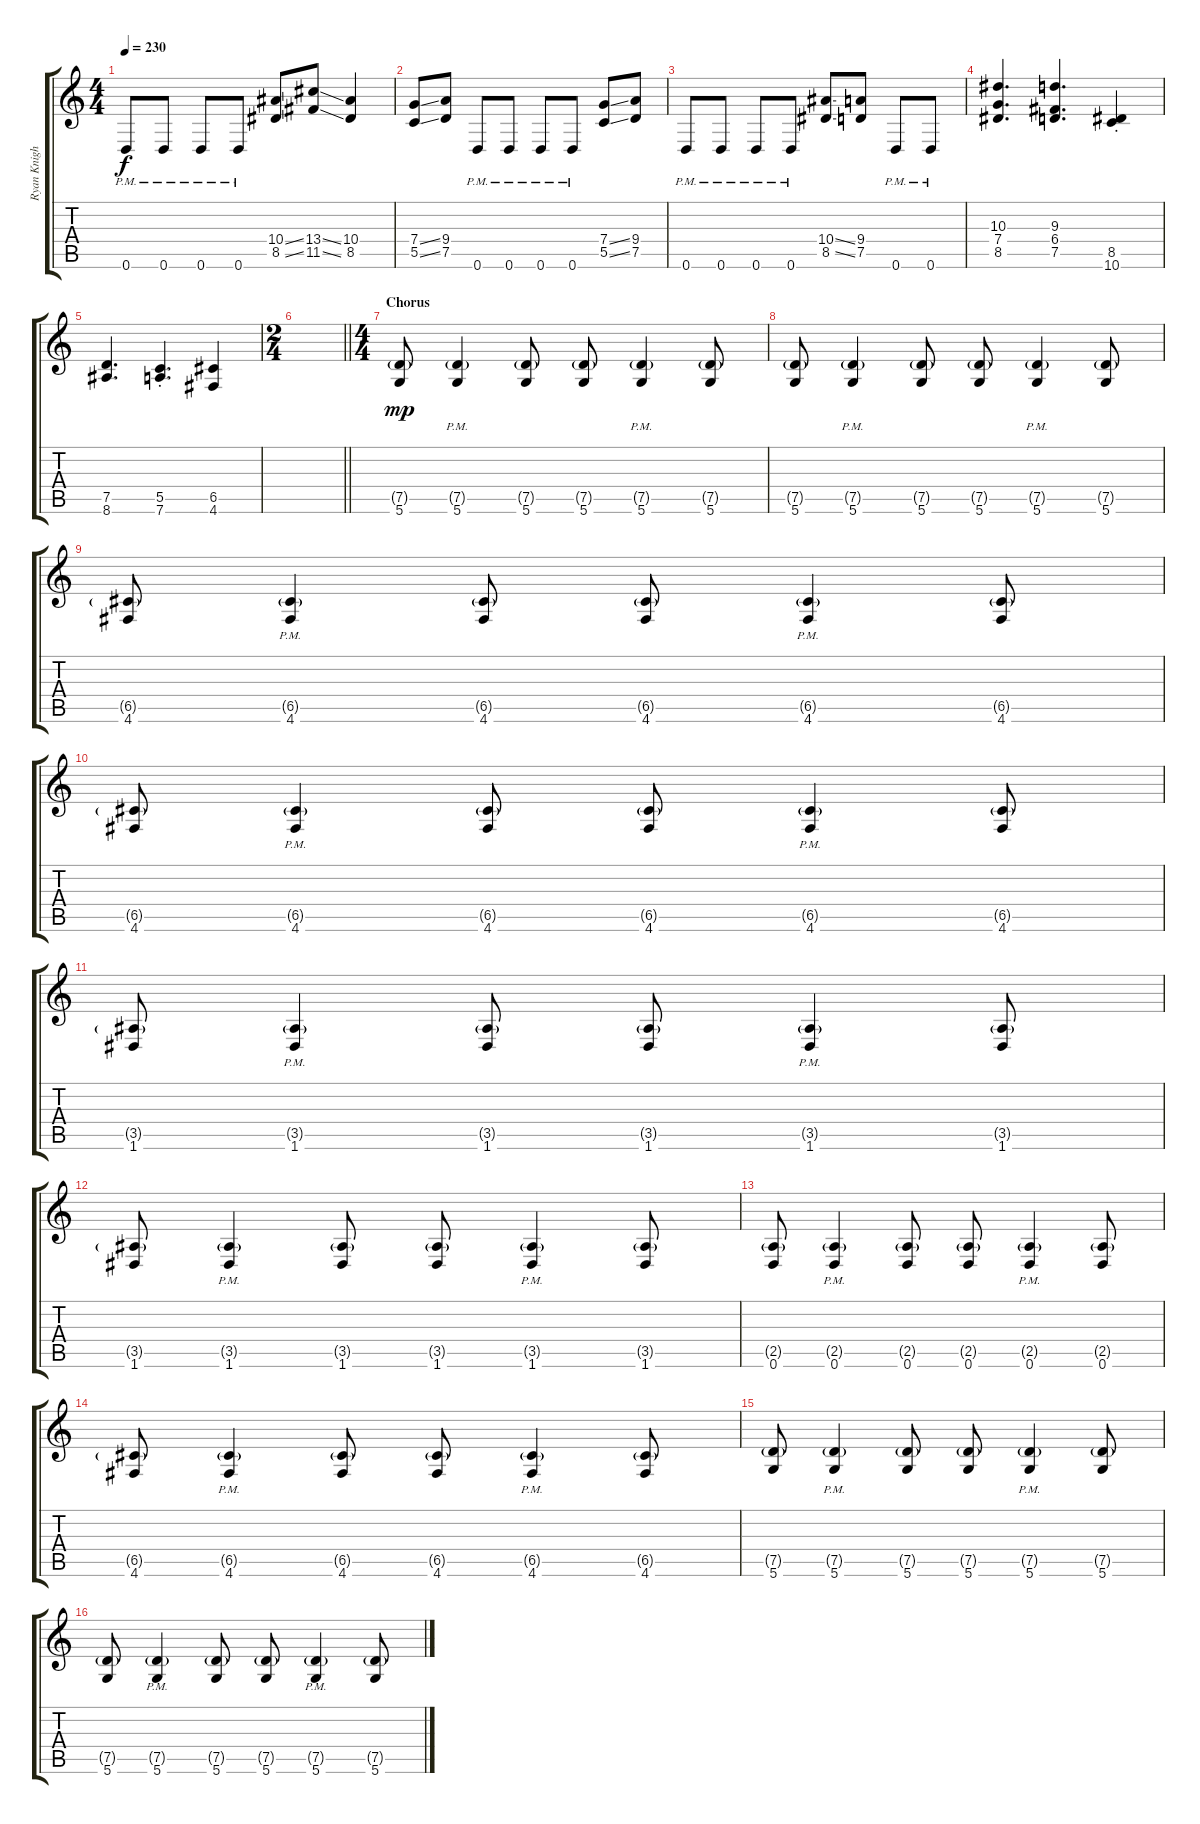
\track ("Ryan Knight Rhythm" "Ryan Knigh") {instrument distortionguitar}
\staff {score tabs}
\tuning (D4 A3 F3 C3 G2 D2) {hide}
\ts (4 4)
\tempo 230
\clef g2
\ks c
0.6{pm}.8{dy f} 0.6{pm}.8 0.6{pm}.8 0.6{pm}.8 (10.4{ss} 8.5{ss}).8 (13.4{ss} 11.5{ss}).8 (10.4 8.5).4 |
(7.4{ss} 5.5{ss}).8 (9.4 7.5).8 0.6{pm}.8 0.6{pm}.8 0.6{pm}.8 0.6{pm}.8 (7.4{ss} 5.5{ss}).8 (9.4 7.5).8 |
0.6{pm}.8 0.6{pm}.8 0.6{pm}.8 0.6{pm}.8 (10.4{ss} 8.5{ss}).8 (9.4 7.5).8 0.6{pm}.8 0.6{pm}.8 |
(10.3 7.4 8.5).4{d} (9.3 6.4 7.5).4{d} (8.5{st} 10.6{st}).4 |
(7.5 8.6).4{d} (5.5{st} 7.6{st}).4{d} (6.5 4.6).4 |
\ts (2 4)
\barLineRight lightlight
|
\ts (4 4)
\section ("" "Chorus")
(7.5{g} 5.6).8{dy mp} (7.5{g pm} 5.6{pm}).4 (7.5{g} 5.6).8 (7.5{g} 5.6).8 (7.5{g pm} 5.6{pm}).4 (7.5{g} 5.6).8 |
(7.5{g} 5.6).8 (7.5{g pm} 5.6{pm}).4 (7.5{g} 5.6).8 (7.5{g} 5.6).8 (7.5{g pm} 5.6{pm}).4 (7.5{g} 5.6).8 |
(6.5{g} 4.6).8 (6.5{g pm} 4.6{pm}).4 (6.5{g} 4.6).8 (6.5{g} 4.6).8 (6.5{g pm} 4.6{pm}).4 (6.5{g} 4.6).8 |
(6.5{g} 4.6).8 (6.5{g pm} 4.6{pm}).4 (6.5{g} 4.6).8 (6.5{g} 4.6).8 (6.5{g pm} 4.6{pm}).4 (6.5{g} 4.6).8 |
(3.5{g} 1.6).8 (3.5{g pm} 1.6{pm}).4 (3.5{g} 1.6).8 (3.5{g} 1.6).8 (3.5{g pm} 1.6{pm}).4 (3.5{g} 1.6).8 |
(3.5{g} 1.6).8 (3.5{g pm} 1.6{pm}).4 (3.5{g} 1.6).8 (3.5{g} 1.6).8 (3.5{g pm} 1.6{pm}).4 (3.5{g} 1.6).8 |
(2.5{g} 0.6).8 (2.5{g pm} 0.6{pm}).4 (2.5{g} 0.6).8 (2.5{g} 0.6).8 (2.5{g pm} 0.6{pm}).4 (2.5{g} 0.6).8 |
(6.5{g} 4.6).8 (6.5{g pm} 4.6{pm}).4 (6.5{g} 4.6).8 (6.5{g} 4.6).8 (6.5{g pm} 4.6{pm}).4 (6.5{g} 4.6).8 |
(7.5{g} 5.6).8 (7.5{g pm} 5.6{pm}).4 (7.5{g} 5.6).8 (7.5{g} 5.6).8 (7.5{g pm} 5.6{pm}).4 (7.5{g} 5.6).8 |
(7.5{g} 5.6).8 (7.5{g pm} 5.6{pm}).4 (7.5{g} 5.6).8 (7.5{g} 5.6).8 (7.5{g pm} 5.6{pm}).4 (7.5{g} 5.6).8
